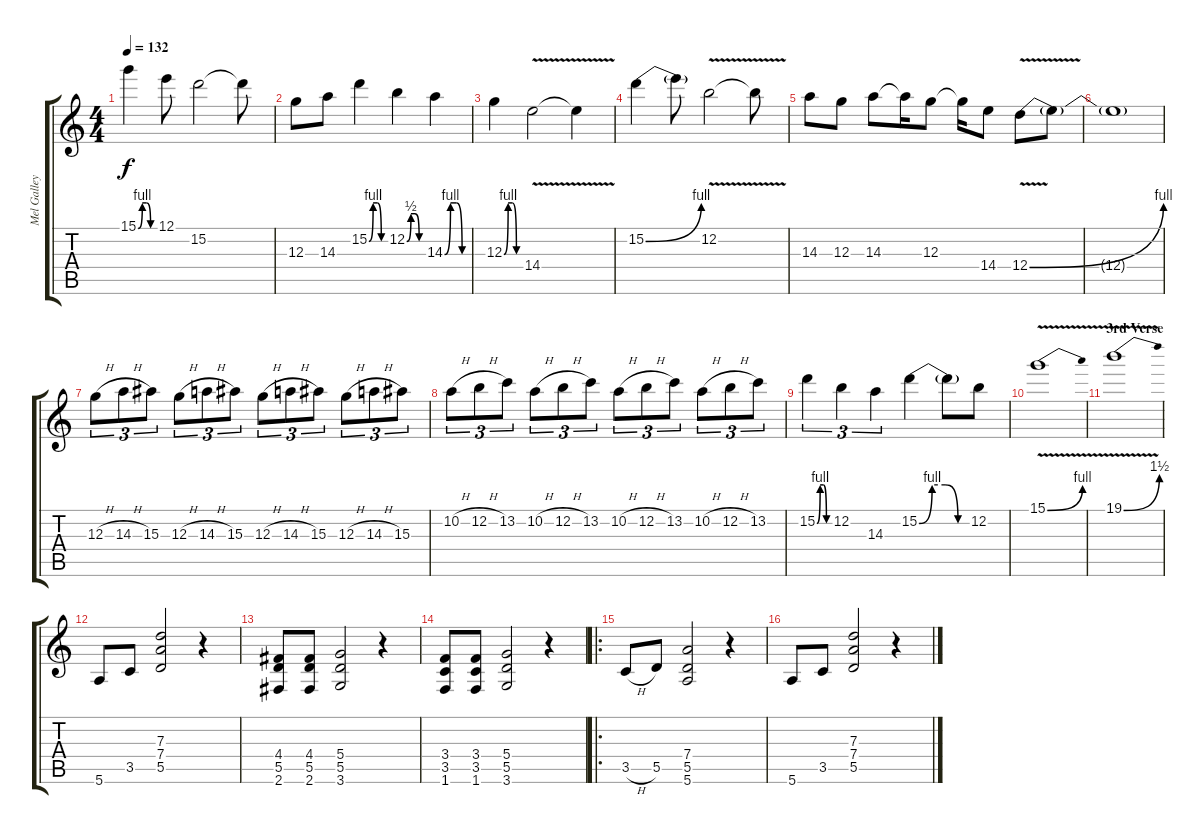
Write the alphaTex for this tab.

\track ("Mel Galley" "Mel Galley") {instrument distortionguitar}
\staff {score tabs}
\tuning (E4 B3 G3 D3 A2 E2) {hide}
\ts (4 4)
\tempo 132
\clef g2
\ks c
15.1{be (custom 0 0 15 4 30 4 45 0 60 0)}.4{dy f} 12.1.8 15.2.2 15.2{t}.8 |
12.3.8 14.3.8 15.2{be (custom 0 0 15 4 30 4 45 0 60 0)}.4 12.2{be (custom 0 0 15 2 30 2 45 0 60 0)}.4 14.3{be (custom 0 0 15 4 30 4 45 0 60 0)}.4 |
12.3{be (custom 0 0 15 4 30 4 45 0 60 0)}.4 14.4{v}.2 14.4{t}.4 |
15.2{be (bend 0 0 60 4)}.4 15.2{t}.8 12.2{v}.2 12.2{t}.8 |
14.3.8 12.3.8 14.3.8 14.3{t}.16 12.3.8 12.3{t}.16 14.4.8 12.4{be (bend 0 0 60 4) v}.8 12.4{t}.8 |
12.4{t}.1 |
12.3{h}.8{tu (3 2)} 14.3{h}.8{tu (3 2)} 15.3.8{tu (3 2)} 12.3{h}.8{tu (3 2)} 14.3{h}.8{tu (3 2)} 15.3.8{tu (3 2)} 12.3{h}.8{tu (3 2)} 14.3{h}.8{tu (3 2)} 15.3.8{tu (3 2)} 12.3{h}.8{tu (3 2)} 14.3{h}.8{tu (3 2)} 15.3.8{tu (3 2)} |
10.2{h}.8{tu (3 2)} 12.2{h}.8{tu (3 2)} 13.2.8{tu (3 2)} 10.2{h}.8{tu (3 2)} 12.2{h}.8{tu (3 2)} 13.2.8{tu (3 2)} 10.2{h}.8{tu (3 2)} 12.2{h}.8{tu (3 2)} 13.2.8{tu (3 2)} 10.2{h}.8{tu (3 2)} 12.2{h}.8{tu (3 2)} 13.2.8{tu (3 2)} |
15.2{be (custom 0 0 15 4 30 4 45 0 60 0)}.4{tu (3 2)} 12.2.4{tu (3 2)} 14.3.4{tu (3 2)} 15.2{be (custom 0 0 15 4 30 4 45 0 60 0)}.4 15.2{t}.8 12.2.8 |
15.1{be (bend 0 0 60 4) v}.1 |
\section ("" "3rd Verse")
19.1{be (bend 0 0 60 6) v}.1 |
5.6.8 3.5.8 (7.3 7.4 5.5).2 r.4 |
(4.4 5.5 2.6).8 (4.4 5.5 2.6).8 (5.4 5.5 3.6).2 r.4 |
(3.4 3.5 1.6).8 (3.4 3.5 1.6).8 (5.4 5.5 3.6).2 r.4 |
\ro
3.5{h}.8 5.5.8 (7.4 5.5 5.6).2 r.4 |
5.6.8 3.5.8 (7.3 7.4 5.5).2 r.4
